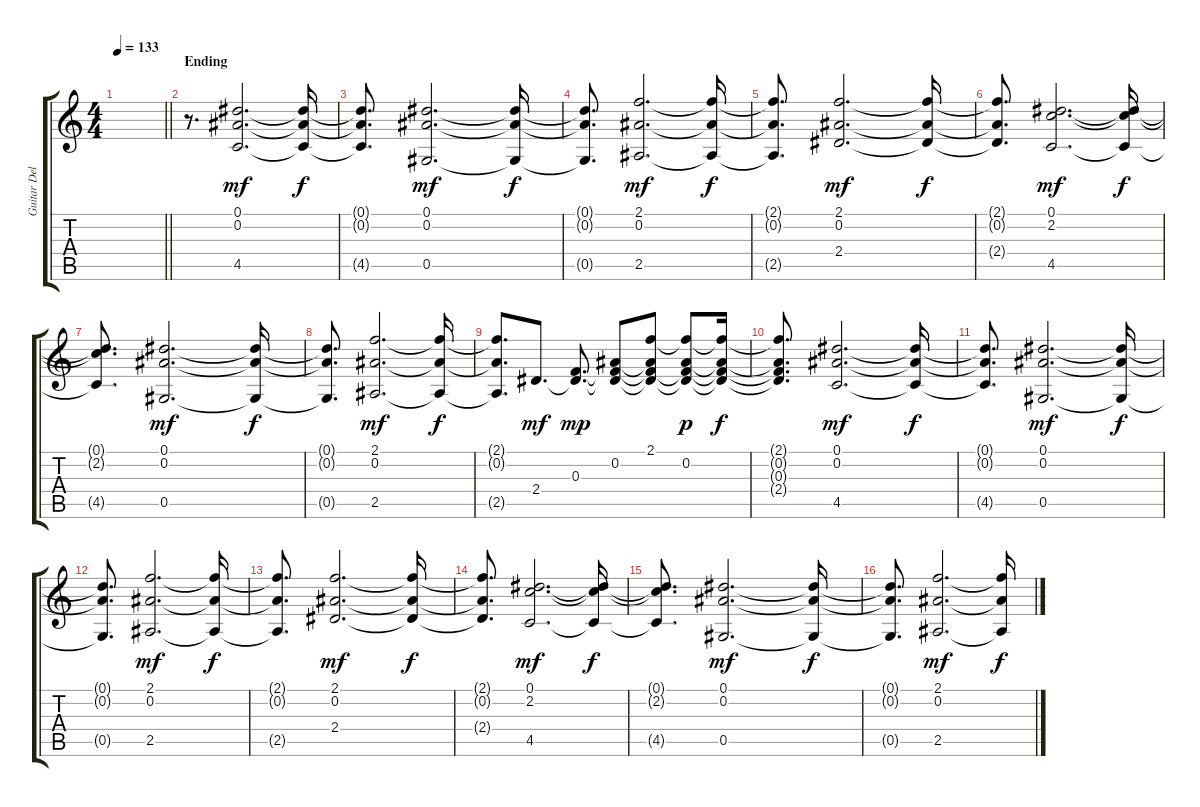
\track ("Guitar Delay" "Guitar Del") {instrument acousticguitarsteel}
\staff {score tabs}
\tuning (Eb4 Bb3 F3 Db3 Ab2 Eb2) {hide}
\ts (4 4)
\tempo 133
\clef g2
\barLineRight lightlight
\ks c
|
\section ("" "Ending")
r.8{d} (0.1 0.2 4.5).2{d dy mf} (0.1{t} 0.2{t} 4.5{t}).16{dy f} |
(0.1{t} 0.2{t} 4.5{t}).8{d} (0.1 0.2 0.5).2{d dy mf} (0.1{t} 0.2{t} 0.5{t}).16{dy f} |
(0.1{t} 0.2{t} 0.5{t}).8{d} (2.1 0.2 2.5).2{d dy mf} (2.1{t} 0.2{t} 2.5{t}).16{dy f} |
(2.1{t} 0.2{t} 2.5{t}).8{d} (2.1 0.2 2.4).2{d dy mf} (2.1{t} 0.2{t} 2.4{t}).16{dy f} |
(2.1{t} 0.2{t} 2.4{t}).8{d} (0.1 2.2 4.5).2{d dy mf} (0.1{t} 2.2{t} 4.5{t}).16{dy f} |
(0.1{t} 2.2{t} 4.5{t}).8{d} (0.1 0.2 0.5).2{d dy mf} (0.1{t} 0.2{t} 0.5{t}).16{dy f} |
(0.1{t} 0.2{t} 0.5{t}).8{d} (2.1 0.2 2.5).2{d dy mf} (2.1{t} 0.2{t} 2.5{t}).16{dy f} |
(2.1{t} 0.2{t} 2.5{t}).8{d} 2.4.8{d dy mf} (0.3 2.4{t}).8{d dy mp} (0.2 0.3{t} 2.4{t}).8 (2.1 0.2{t} 0.3{t} 2.4{t}).8 (2.1{t} 0.2 0.3{t} 2.4{t}).8{dy p} (2.1{t} 0.2{t} 0.3{t} 2.4{t}).16{dy f} |
(2.1{t} 0.2{t} 0.3{t} 2.4{t}).8{d} (0.1 0.2 4.5).2{d dy mf} (0.1{t} 0.2{t} 4.5{t}).16{dy f} |
(0.1{t} 0.2{t} 4.5{t}).8{d} (0.1 0.2 0.5).2{d dy mf} (0.1{t} 0.2{t} 0.5{t}).16{dy f} |
(0.1{t} 0.2{t} 0.5{t}).8{d} (2.1 0.2 2.5).2{d dy mf} (2.1{t} 0.2{t} 2.5{t}).16{dy f} |
(2.1{t} 0.2{t} 2.5{t}).8{d} (2.1 0.2 2.4).2{d dy mf} (2.1{t} 0.2{t} 2.4{t}).16{dy f} |
(2.1{t} 0.2{t} 2.4{t}).8{d} (0.1 2.2 4.5).2{d dy mf} (0.1{t} 2.2{t} 4.5{t}).16{dy f} |
(0.1{t} 2.2{t} 4.5{t}).8{d} (0.1 0.2 0.5).2{d dy mf} (0.1{t} 0.2{t} 0.5{t}).16{dy f} |
(0.1{t} 0.2{t} 0.5{t}).8{d} (2.1 0.2 2.5).2{d dy mf} (2.1{t} 0.2{t} 2.5{t}).16{dy f}
